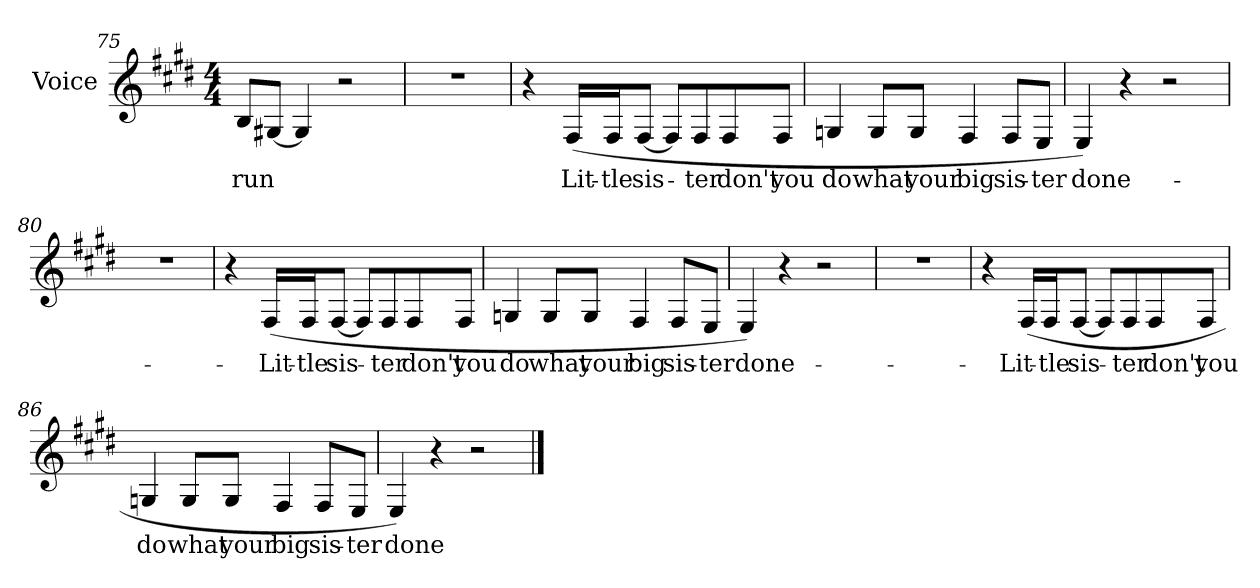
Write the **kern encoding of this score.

**kern	**text
*part1	*part1
*staff1	*staff1
*I"Voice	*
*I'Voice	*
!!LO:LB:g=z
*clefG2	*
*k[f#c#g#d#]	*
*E:	*
*M4/4	*
=75	=75
!	!LO:LY:b:color=#000000
8Bi/L	run
[8G#Xi/J	.
4G#i/]	.
2r	.
=76	=76
1r	.
=77	=77
4r	.
!	!LO:LY:b:color=#000000
(16F#i/LL	Lit-
!	!LO:LY:b:color=#000000
16F#i/J	-tle
!	!LO:LY:b:color=#000000
[8F#i/J	sis-
8F#i/L]	.
!	!LO:LY:b:color=#000000
8F#i/	-ter
!	!LO:LY:b:color=#000000
8F#i/	don't
!	!LO:LY:b:color=#000000
8F#i/J	you
=78	=78
!	!LO:LY:b:color=#000000
4Gni/	do
!	!LO:LY:b:color=#000000
8Gi/L	what
!	!LO:LY:b:color=#000000
8Gi/J	your
!	!LO:LY:b:color=#000000
4F#i/	big
!	!LO:LY:b:color=#000000
8F#i/L	sis-
!	!LO:LY:b:color=#000000
8Ei/J	-ter
!!LO:PB:g=z
=79	=79
!	!LO:LY:b:color=#000000
4Ei/)	done-
4r	.
2r	.
=80	=80
1r	.
=81	=81
4r	.
!	!LO:LY:b:color=#000000
(16F#i/LL	-Lit-
!	!LO:LY:b:color=#000000
16F#i/J	-tle
!	!LO:LY:b:color=#000000
[8F#i/J	sis-
8F#i/L]	.
!	!LO:LY:b:color=#000000
8F#i/	-ter
!	!LO:LY:b:color=#000000
8F#i/	don't
!	!LO:LY:b:color=#000000
8F#i/J	you
=82	=82
!	!LO:LY:b:color=#000000
4Gni/	do
!	!LO:LY:b:color=#000000
8Gi/L	what
!	!LO:LY:b:color=#000000
8Gi/J	your
!	!LO:LY:b:color=#000000
4F#i/	big
!	!LO:LY:b:color=#000000
8F#i/L	sis-
!	!LO:LY:b:color=#000000
8Ei/J	-ter
=83	=83
!	!LO:LY:b:color=#000000
4Ei/)	done-
4r	.
2r	.
!!LO:LB:g=z
=84	=84
1r	.
=85	=85
4r	.
!	!LO:LY:b:color=#000000
(16F#i/LL	-Lit-
!	!LO:LY:b:color=#000000
16F#i/J	-tle
!	!LO:LY:b:color=#000000
[8F#i/J	sis-
8F#i/L]	.
!	!LO:LY:b:color=#000000
8F#i/	-ter
!	!LO:LY:b:color=#000000
8F#i/	don't
!	!LO:LY:b:color=#000000
8F#i/J	you
=86	=86
!	!LO:LY:b:color=#000000
4Gni/	do
!	!LO:LY:b:color=#000000
8Gi/L	what
!	!LO:LY:b:color=#000000
8Gi/J	your
!	!LO:LY:b:color=#000000
4F#i/	big
!	!LO:LY:b:color=#000000
8F#i/L	sis-
!	!LO:LY:b:color=#000000
8Ei/J	-ter
=87	=87
!	!LO:LY:b:color=#000000
4Ei/)	done-
4r	.
2r	.
==	==
*-	*-
